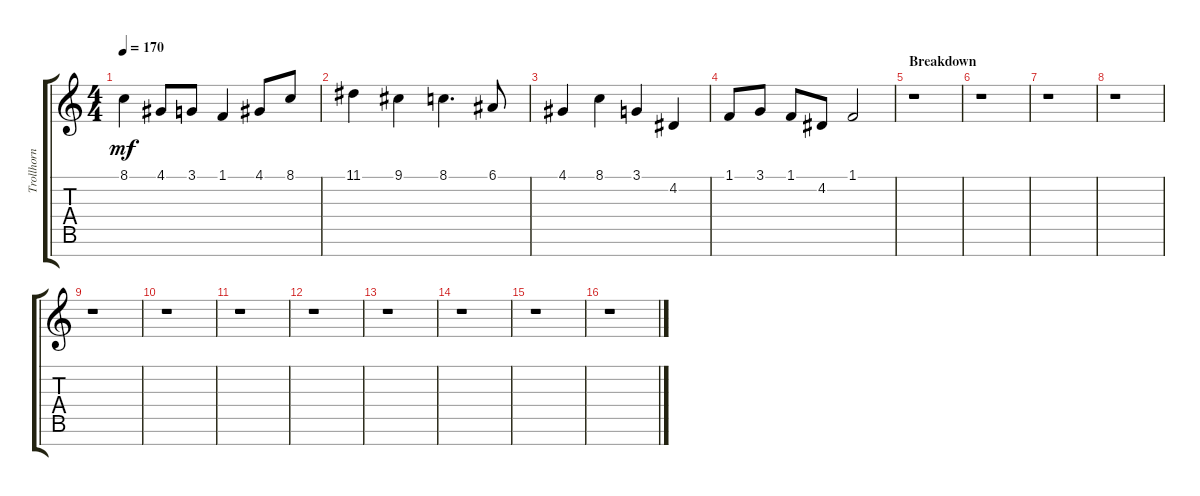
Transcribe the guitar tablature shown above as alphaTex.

\track ("Trollhorn (flute)" "Trollhorn ") {instrument flute}
\staff {score tabs}
\tuning (E4 B3 G3 D3 A2 E2 B1) {hide}
\ts (4 4)
\tempo 170
\clef g2
\ks c
8.1.4{dy mf} 4.1.8 3.1.8 1.1.4 4.1.8 8.1.8 |
11.1.4 9.1.4 8.1.4{d} 6.1.8 |
4.1.4 8.1.4 3.1.4 4.2.4 |
1.1.8 3.1.8 1.1.8 4.2.8 1.1.2 |
\section ("" "Breakdown")
r.1 |
r.1 |
r.1 |
r.1 |
r.1 |
r.1 |
r.1 |
r.1 |
r.1 |
r.1 |
r.1 |
r.1
